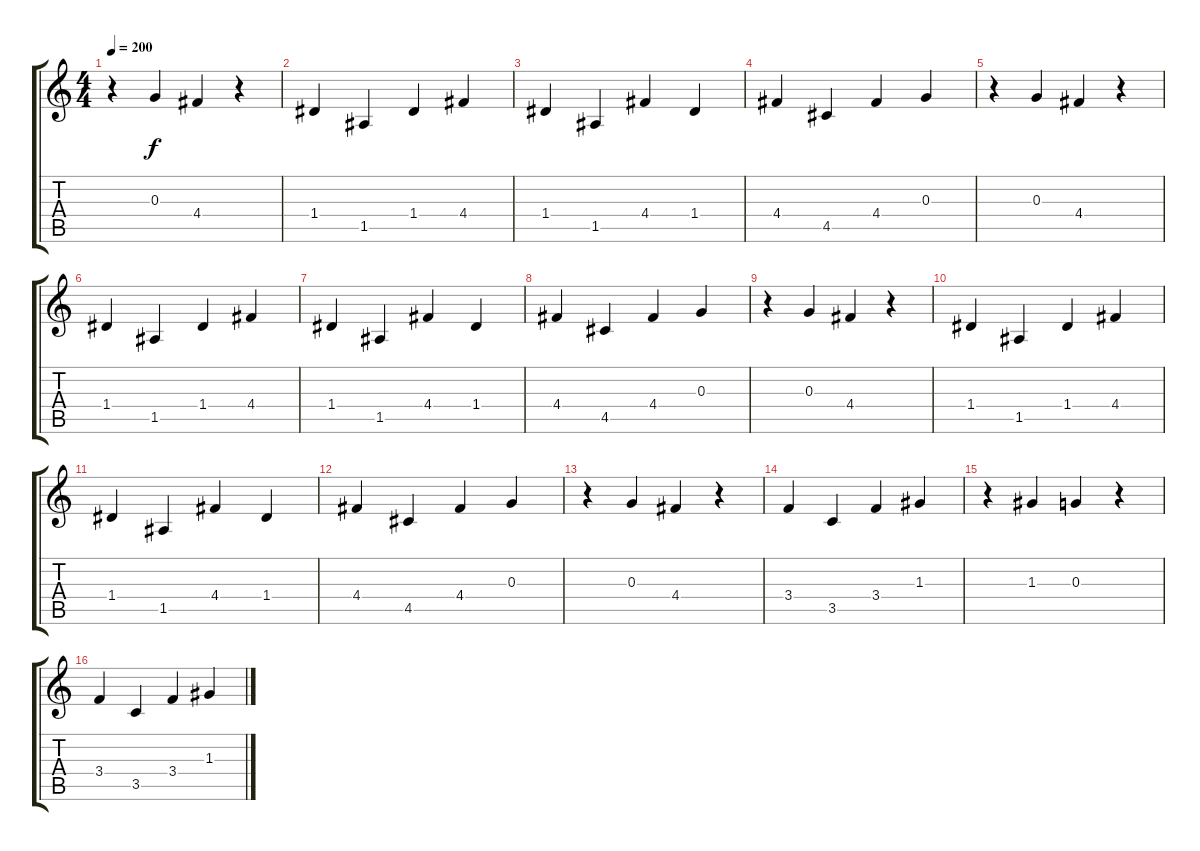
\track "" {instrument electricguitarclean}
\staff {score tabs}
\tuning (E4 B3 G3 D3 A2 E2) {hide}
\ts (4 4)
\tempo 200
\clef g2
\ks c
r.4{dy f} 0.3.4 4.4.4 r.4 |
1.4.4 1.5.4 1.4.4 4.4.4 |
1.4.4 1.5.4 4.4.4 1.4.4 |
4.4.4 4.5.4 4.4.4 0.3.4 |
r.4 0.3.4 4.4.4 r.4 |
1.4.4 1.5.4 1.4.4 4.4.4 |
1.4.4 1.5.4 4.4.4 1.4.4 |
4.4.4 4.5.4 4.4.4 0.3.4 |
r.4 0.3.4 4.4.4 r.4 |
1.4.4 1.5.4 1.4.4 4.4.4 |
1.4.4 1.5.4 4.4.4 1.4.4 |
4.4.4 4.5.4 4.4.4 0.3.4 |
r.4 0.3.4 4.4.4 r.4 |
3.4.4 3.5.4 3.4.4 1.3.4 |
r.4 1.3.4 0.3.4 r.4 |
3.4.4 3.5.4 3.4.4 1.3.4
